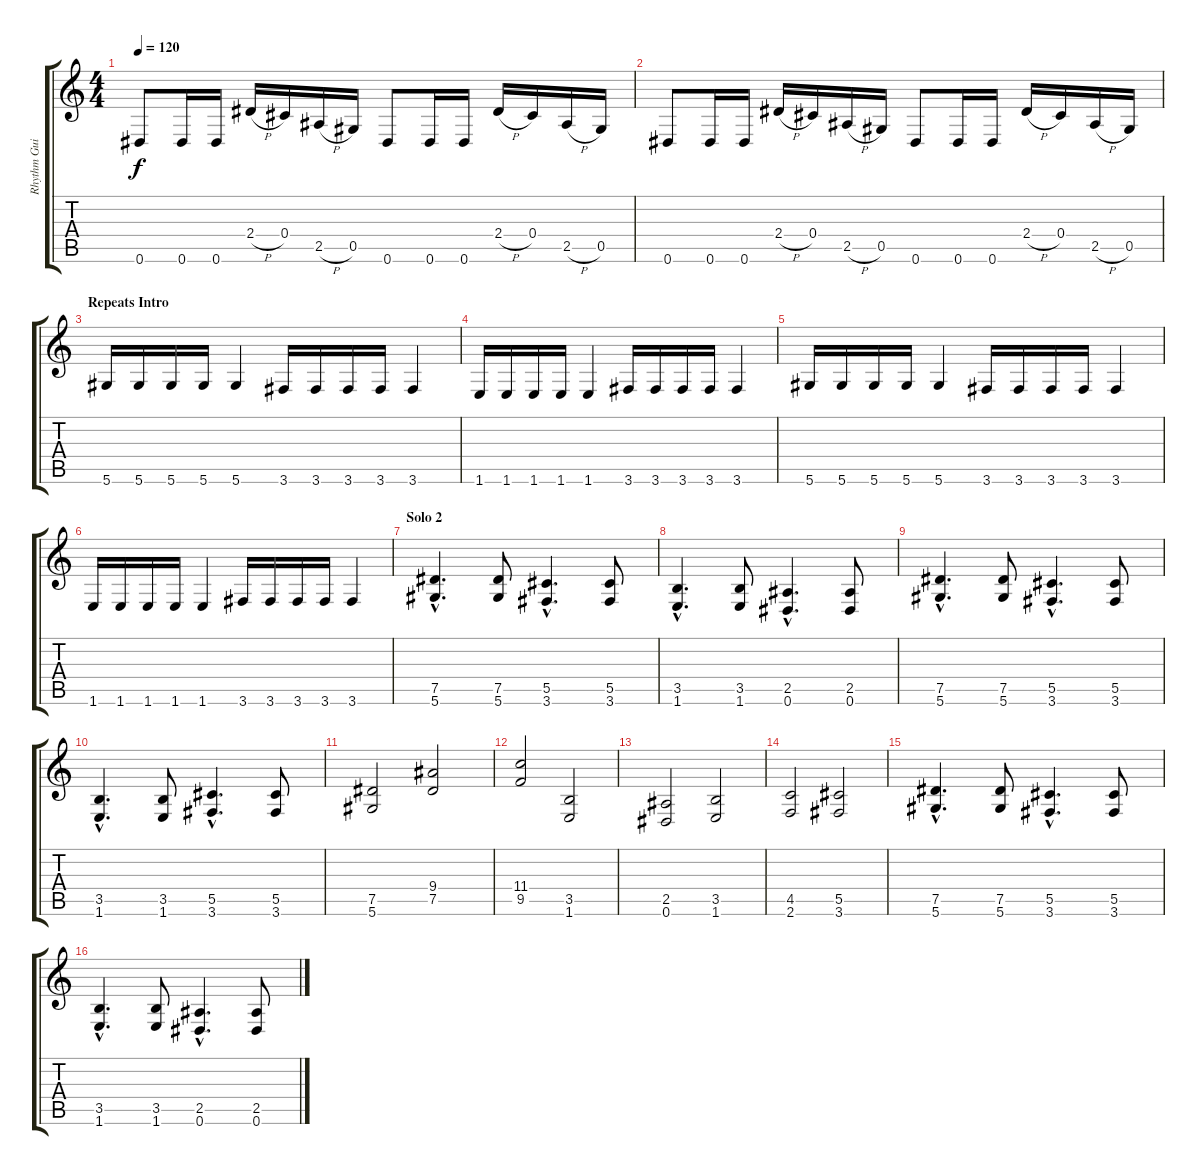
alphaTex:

\track ("Rhythm Guitar 1" "Rhythm Gui") {instrument distortionguitar}
\staff {score tabs}
\tuning (Eb4 Bb3 Gb3 Db3 Ab2 Eb2) {hide}
\ts (4 4)
\tempo 120
\clef g2
\ks c
0.6.8{dy f} 0.6.16 0.6.16 2.4{h}.16 0.4.16 2.5{h}.16 0.5.16 0.6.8 0.6.16 0.6.16 2.4{h}.16 0.4.16 2.5{h}.16 0.5.16 |
0.6.8 0.6.16 0.6.16 2.4{h}.16 0.4.16 2.5{h}.16 0.5.16 0.6.8 0.6.16 0.6.16 2.4{h}.16 0.4.16 2.5{h}.16 0.5.16 |
\section ("" "Repeats Intro")
5.6.16 5.6.16 5.6.16 5.6.16 5.6.4 3.6.16 3.6.16 3.6.16 3.6.16 3.6.4 |
1.6.16 1.6.16 1.6.16 1.6.16 1.6.4 3.6.16 3.6.16 3.6.16 3.6.16 3.6.4 |
5.6.16 5.6.16 5.6.16 5.6.16 5.6.4 3.6.16 3.6.16 3.6.16 3.6.16 3.6.4 |
1.6.16 1.6.16 1.6.16 1.6.16 1.6.4 3.6.16 3.6.16 3.6.16 3.6.16 3.6.4 |
\section ("" "Solo 2")
(7.5{hac} 5.6{hac}).4{d} (7.5 5.6).8 (5.5{hac} 3.6{hac}).4{d} (5.5 3.6).8 |
(3.5{hac} 1.6{hac}).4{d} (3.5 1.6).8 (2.5{hac} 0.6{hac}).4{d} (2.5 0.6).8 |
(7.5{hac} 5.6{hac}).4{d} (7.5 5.6).8 (5.5{hac} 3.6{hac}).4{d} (5.5 3.6).8 |
(3.5{hac} 1.6{hac}).4{d} (3.5 1.6).8 (5.5{hac} 3.6{hac}).4{d} (5.5 3.6).8 |
(7.5 5.6).2 (9.4 7.5).2 |
(11.4 9.5).2 (3.5 1.6).2 |
(2.5 0.6).2 (3.5 1.6).2 |
(4.5 2.6).2 (5.5 3.6).2 |
(7.5{hac} 5.6{hac}).4{d} (7.5 5.6).8 (5.5{hac} 3.6{hac}).4{d} (5.5 3.6).8 |
(3.5{hac} 1.6{hac}).4{d} (3.5 1.6).8 (2.5{hac} 0.6{hac}).4{d} (2.5 0.6).8
